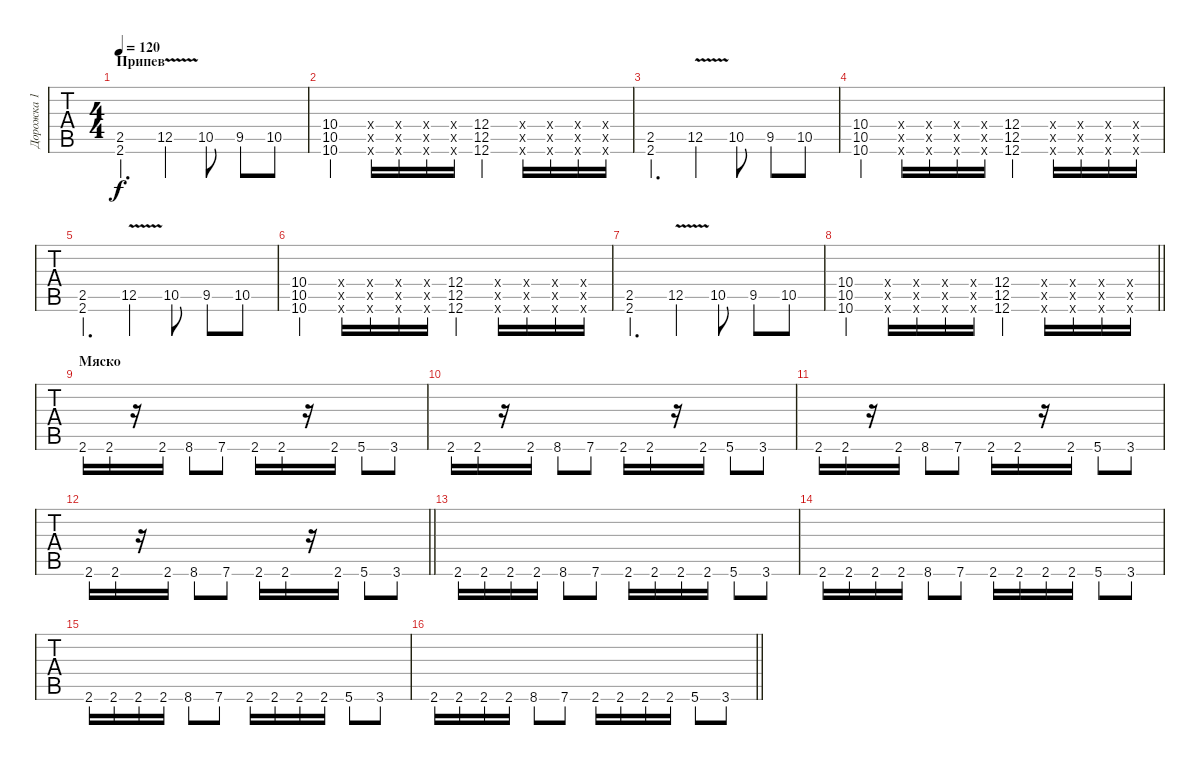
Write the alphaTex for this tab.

\track ("Дорожка 1" "Дорожка 1") {instrument acousticguitarsteel}
\staff {tabs}
\tuning (E4 B3 G3 D3 A2 D2) {hide}
\ts (4 4)
\section ("" "Припев")
\tempo 120
\clef g2
\ks c
(2.5 2.6).4{d dy f} 12.5{v}.4 10.5.8 9.5.8 10.5.8 |
(10.4 10.5 10.6).4 (0.4{x} 0.5{x} 0.6{x}).16 (0.4{x} 0.5{x} 0.6{x}).16 (0.4{x} 0.5{x} 0.6{x}).16 (0.4{x} 0.5{x} 0.6{x}).16 (12.4 12.5 12.6).4 (0.4{x} 0.5{x} 0.6{x}).16 (0.4{x} 0.5{x} 0.6{x}).16 (0.4{x} 0.5{x} 0.6{x}).16 (0.4{x} 0.5{x} 0.6{x}).16 |
(2.5 2.6).4{d} 12.5{v}.4 10.5.8 9.5.8 10.5.8 |
(10.4 10.5 10.6).4 (0.4{x} 0.5{x} 0.6{x}).16 (0.4{x} 0.5{x} 0.6{x}).16 (0.4{x} 0.5{x} 0.6{x}).16 (0.4{x} 0.5{x} 0.6{x}).16 (12.4 12.5 12.6).4 (0.4{x} 0.5{x} 0.6{x}).16 (0.4{x} 0.5{x} 0.6{x}).16 (0.4{x} 0.5{x} 0.6{x}).16 (0.4{x} 0.5{x} 0.6{x}).16 |
(2.5 2.6).4{d} 12.5{v}.4 10.5.8 9.5.8 10.5.8 |
(10.4 10.5 10.6).4 (0.4{x} 0.5{x} 0.6{x}).16 (0.4{x} 0.5{x} 0.6{x}).16 (0.4{x} 0.5{x} 0.6{x}).16 (0.4{x} 0.5{x} 0.6{x}).16 (12.4 12.5 12.6).4 (0.4{x} 0.5{x} 0.6{x}).16 (0.4{x} 0.5{x} 0.6{x}).16 (0.4{x} 0.5{x} 0.6{x}).16 (0.4{x} 0.5{x} 0.6{x}).16 |
(2.5 2.6).4{d} 12.5{v}.4 10.5.8 9.5.8 10.5.8 |
\barLineRight lightlight
(10.4 10.5 10.6).4 (0.4{x} 0.5{x} 0.6{x}).16 (0.4{x} 0.5{x} 0.6{x}).16 (0.4{x} 0.5{x} 0.6{x}).16 (0.4{x} 0.5{x} 0.6{x}).16 (12.4 12.5 12.6).4 (0.4{x} 0.5{x} 0.6{x}).16 (0.4{x} 0.5{x} 0.6{x}).16 (0.4{x} 0.5{x} 0.6{x}).16 (0.4{x} 0.5{x} 0.6{x}).16 |
\section ("" "Мяско")
2.6.16 2.6.16 r.16 2.6.16 8.6.8 7.6.8 2.6.16 2.6.16 r.16 2.6.16 5.6.8 3.6.8 |
2.6.16 2.6.16 r.16 2.6.16 8.6.8 7.6.8 2.6.16 2.6.16 r.16 2.6.16 5.6.8 3.6.8 |
2.6.16 2.6.16 r.16 2.6.16 8.6.8 7.6.8 2.6.16 2.6.16 r.16 2.6.16 5.6.8 3.6.8 |
\barLineRight lightlight
2.6.16 2.6.16 r.16 2.6.16 8.6.8 7.6.8 2.6.16 2.6.16 r.16 2.6.16 5.6.8 3.6.8 |
2.6.16 2.6.16 2.6.16 2.6.16 8.6.8 7.6.8 2.6.16 2.6.16 2.6.16 2.6.16 5.6.8 3.6.8 |
2.6.16 2.6.16 2.6.16 2.6.16 8.6.8 7.6.8 2.6.16 2.6.16 2.6.16 2.6.16 5.6.8 3.6.8 |
2.6.16 2.6.16 2.6.16 2.6.16 8.6.8 7.6.8 2.6.16 2.6.16 2.6.16 2.6.16 5.6.8 3.6.8 |
\barLineRight lightlight
2.6.16 2.6.16 2.6.16 2.6.16 8.6.8 7.6.8 2.6.16 2.6.16 2.6.16 2.6.16 5.6.8 3.6.8
